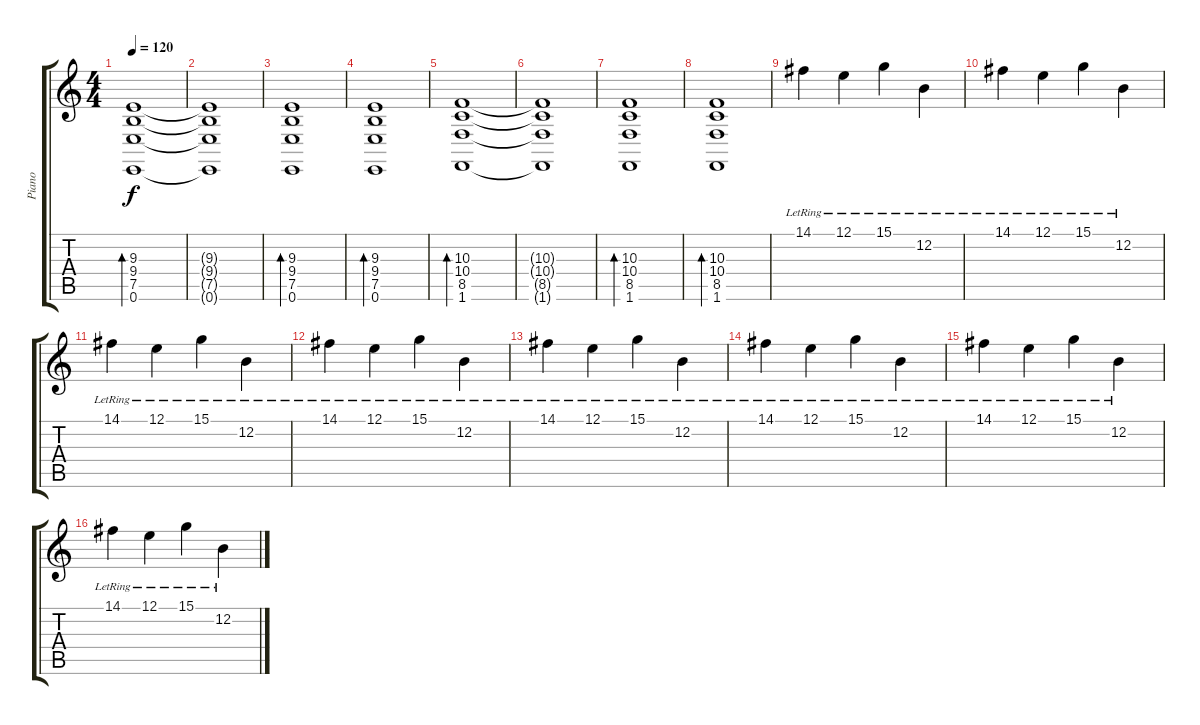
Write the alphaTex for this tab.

\track ("Piano" "Piano") {instrument electricgrandpiano}
\staff {score tabs}
\tuning (E4 B3 G3 D3 A2 E2) {hide}
\ts (4 4)
\tempo 120
\clef g2
\ks c
(9.3 9.4 7.5 0.6).1{bd 240 dy f} |
(9.3{t} 9.4{t} 7.5{t} 0.6{t}).1 |
(9.3 9.4 7.5 0.6).1{bd 240} |
(9.3 9.4 7.5 0.6).1{bd 240} |
(10.3 10.4 8.5 1.6).1{bd 240} |
(10.3{t} 10.4{t} 8.5{t} 1.6{t}).1 |
(10.3 10.4 8.5 1.6).1{bd 240} |
(10.3 10.4 8.5 1.6).1{bd 240} |
14.1{lr}.4 12.1{lr}.4 15.1{lr}.4 12.2{lr}.4 |
14.1{lr}.4 12.1{lr}.4 15.1{lr}.4 12.2{lr}.4 |
14.1{lr}.4 12.1{lr}.4 15.1{lr}.4 12.2{lr}.4 |
14.1{lr}.4 12.1{lr}.4 15.1{lr}.4 12.2{lr}.4 |
14.1{lr}.4 12.1{lr}.4 15.1{lr}.4 12.2{lr}.4 |
14.1{lr}.4 12.1{lr}.4 15.1{lr}.4 12.2{lr}.4 |
14.1{lr}.4 12.1{lr}.4 15.1{lr}.4 12.2{lr}.4 |
14.1{lr}.4 12.1{lr}.4 15.1{lr}.4 12.2{lr}.4
